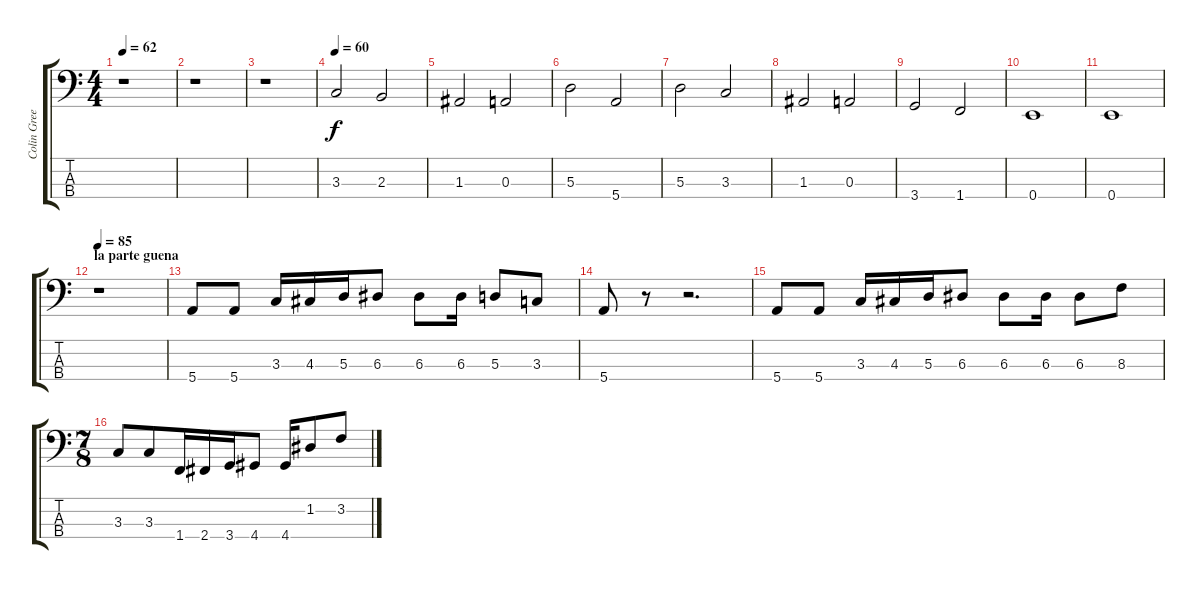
\track ("Colin Greenwood" "Colin Gree") {instrument electricbassfinger}
\staff {score tabs}
\tuning (G2 D2 A1 E1) {hide}
\ts (4 4)
\tempo 62
\clef f4
\ks c
r.1{dy f} |
r.1 |
r.1 |
\tempo 60
3.3.2 2.3.2 |
1.3.2 0.3.2 |
5.3.2 5.4.2 |
5.3.2 3.3.2 |
1.3.2 0.3.2 |
3.4.2 1.4.2 |
0.4.1 |
0.4.1 |
\section ("" "la parte guena")
\tempo 85
r.1 |
5.4.8 5.4.8 3.3.16 4.3.16 5.3.16 6.3.8 6.3.8 6.3.16 5.3.8 3.3.8 |
5.4.8 r.8 r.2{d} |
5.4.8 5.4.8 3.3.16 4.3.16 5.3.16 6.3.8 6.3.8 6.3.16 6.3.8 8.3.8 |
\ts (7 8)
3.3.8 3.3.8 1.4.16 2.4.16 3.4.16 4.4.8 4.4.16 1.2.8 3.2.8
